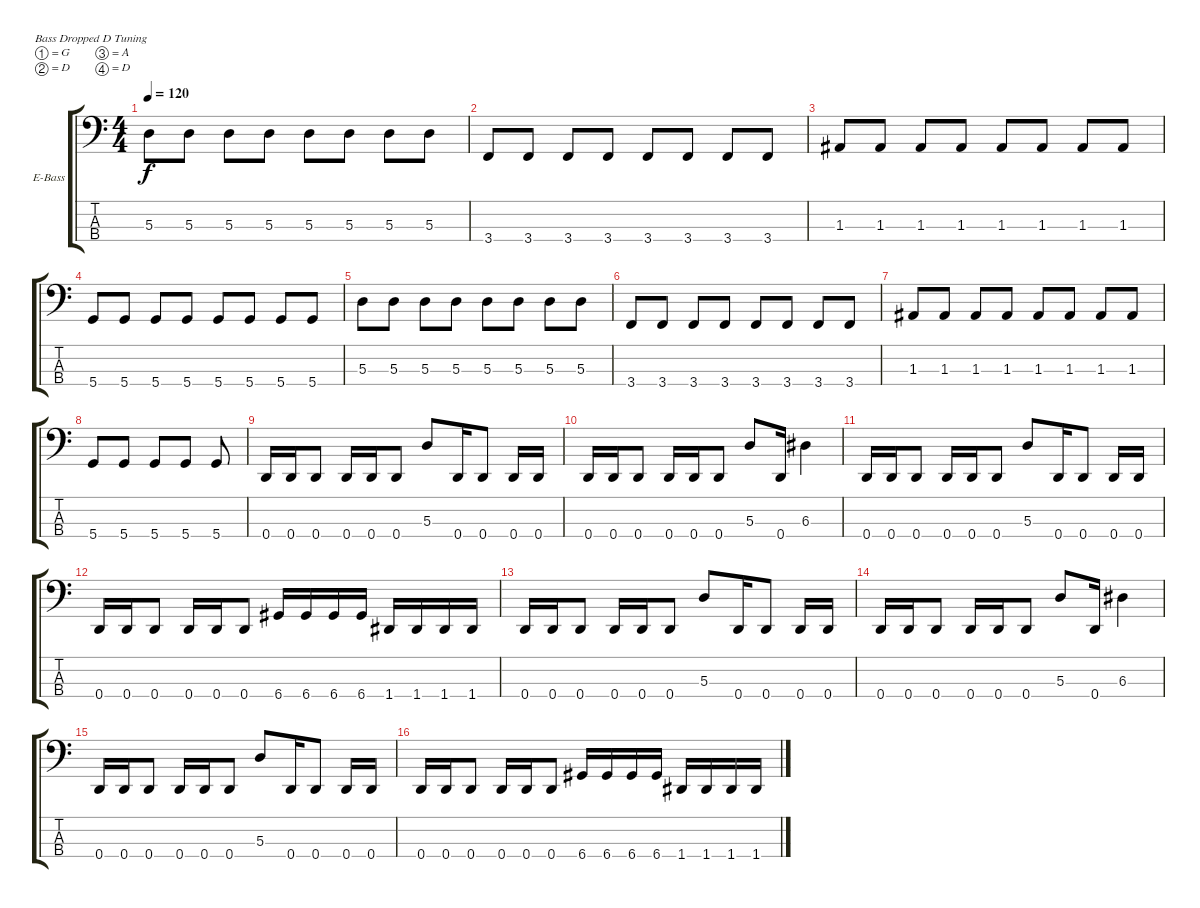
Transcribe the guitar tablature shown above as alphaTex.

\defaultSystemsLayout 4
\bracketExtendMode groupsimilarinstruments
\firstSystemTrackNameOrientation horizontal
\otherSystemsTrackNameOrientation horizontal
\track ("Electric Bass" "E-Bass") {instrument electricbassfinger}
\staff {score tabs}
\tuning (G2 D2 A1 D1)
\ts (4 4)
\tempo 120
\clef f4
\scale
0.333333
\ks c
5.3.8{dy f} 5.3.8 5.3.8 5.3.8 5.3.8 5.3.8 5.3.8 5.3.8 |
\scale
0.333333 3.4.8 3.4.8 3.4.8 3.4.8 3.4.8 3.4.8 3.4.8 3.4.8 |
\scale
0.333333 1.3.8 1.3.8 1.3.8 1.3.8 1.3.8 1.3.8 1.3.8 1.3.8 |
\scale
0.333333 5.4.8 5.4.8 5.4.8 5.4.8 5.4.8 5.4.8 5.4.8 5.4.8 |
\scale
0.333333 5.3.8 5.3.8 5.3.8 5.3.8 5.3.8 5.3.8 5.3.8 5.3.8 |
\scale
0.333333 3.4.8 3.4.8 3.4.8 3.4.8 3.4.8 3.4.8 3.4.8 3.4.8 |
\scale
0.333333 1.3.8 1.3.8 1.3.8 1.3.8 1.3.8 1.3.8 1.3.8 1.3.8 |
\scale
0.333333 5.4.8 5.4.8 5.4.8 5.4.8 5.4.8 |
\scale
0.333333 0.4.16 0.4.16 0.4.8 0.4.16 0.4.16 0.4.8 5.3.8 0.4.16 0.4.8 0.4.16 0.4.16 |
\scale
0.333333 0.4.16 0.4.16 0.4.8 0.4.16 0.4.16 0.4.8 5.3.8 0.4.16 6.3.4 |
\scale
0.333333 0.4.16 0.4.16 0.4.8 0.4.16 0.4.16 0.4.8 5.3.8 0.4.16 0.4.8 0.4.16 0.4.16 |
\scale
0.333333 0.4.16 0.4.16 0.4.8 0.4.16 0.4.16 0.4.8 6.4.16 6.4.16 6.4.16 6.4.16 1.4.16 1.4.16 1.4.16 1.4.16 |
\scale
0.333333 0.4.16 0.4.16 0.4.8 0.4.16 0.4.16 0.4.8 5.3.8 0.4.16 0.4.8 0.4.16 0.4.16 |
\scale
0.333333 0.4.16 0.4.16 0.4.8 0.4.16 0.4.16 0.4.8 5.3.8 0.4.16 6.3.4 |
\scale
0.333333 0.4.16 0.4.16 0.4.8 0.4.16 0.4.16 0.4.8 5.3.8 0.4.16 0.4.8 0.4.16 0.4.16 |
\scale
0.333333 0.4.16 0.4.16 0.4.8 0.4.16 0.4.16 0.4.8 6.4.16 6.4.16 6.4.16 6.4.16 1.4.16 1.4.16 1.4.16 1.4.16
